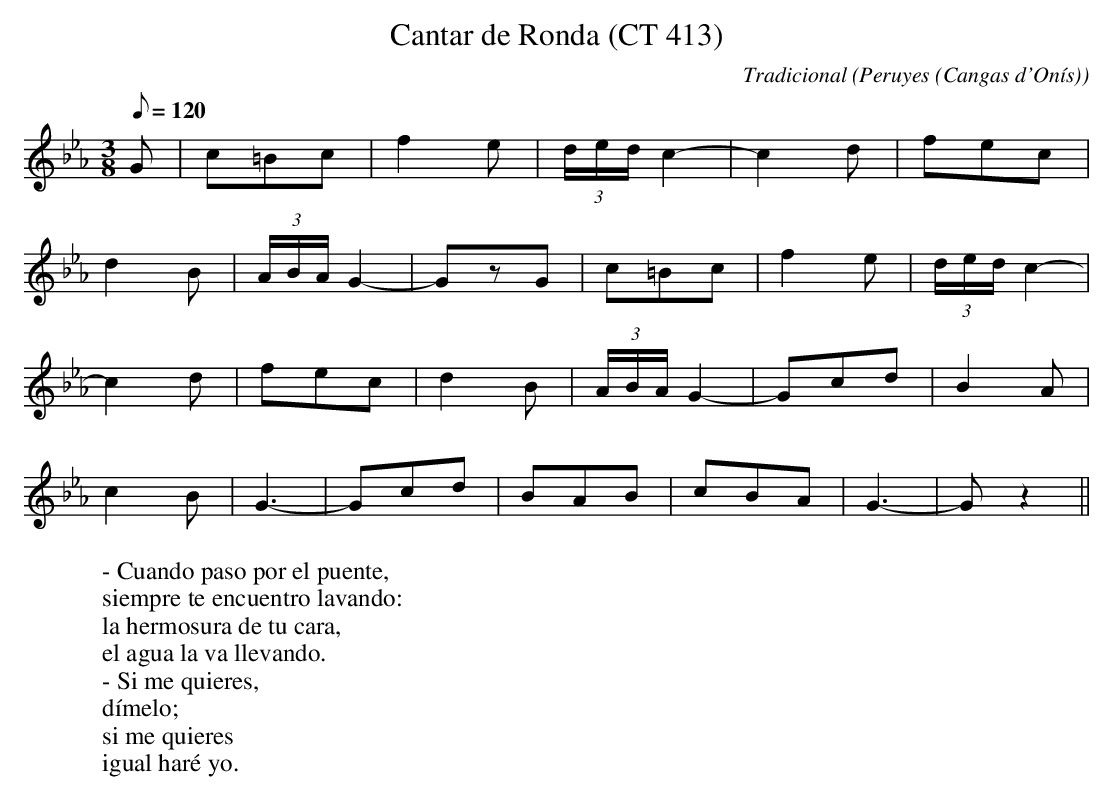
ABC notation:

X:1
T:Cantar de Ronda (CT 413)
C:Tradicional
O:Peruyes (Cangas d'Onís)
M:3/8
L:1/8
Q:1/8=120
K:Cm
G|c=Bc|f2e|(3d/2e/2d/2 c2-|c2d|fec|
d2B|(3A/B/A/ G2-|GzG|c=Bc|f2e|(3d/e/d/ c2-|
c2d|fec|d2B|(3A/B/A/ G2-|Gcd|B2A|
c2B|G3-|Gcd|BAB|cBA|G3-|Gz2||
W:- Cuando paso por el puente,
W:siempre te encuentro lavando:
W:la hermosura de tu cara,
W:el agua la va llevando.
W:- Si me quieres,
W:dímelo;
W:si me quieres
W:igual haré yo.
W:
